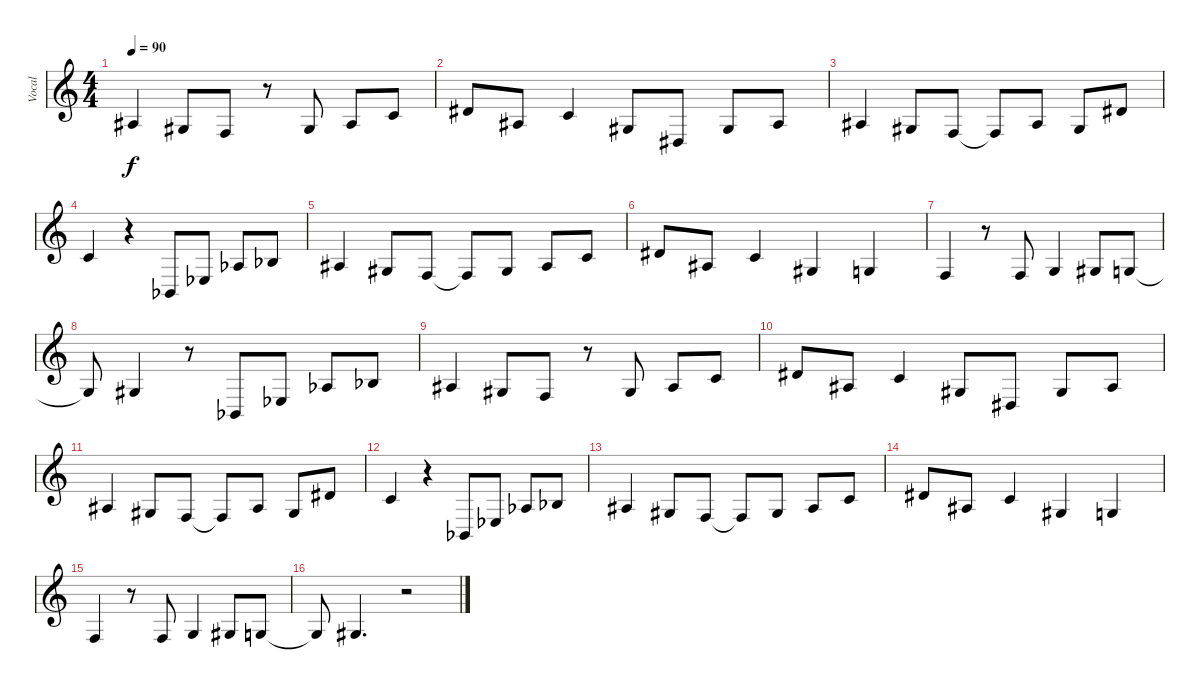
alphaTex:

\track ("Vocal" "Vocal") {instrument brightacousticpiano}
\staff {score}
\tuning (E4 B3 G3 D3 A2 E2) {hide}
\ts (4 4)
\tempo 90
\clef g2
\ks c
3.3.4{dy f} 1.3.8 3.4.8 r.8 1.3.8 3.3.8 1.2.8 |
4.2.8 3.3.8 1.2.4 1.3.8 1.4.8 1.3.8 3.3.8 |
3.3.4 1.3.8 3.4.8 3.4{t}.8 3.3.8 1.3.8 4.2.8 |
1.2.4 r.4 1.5{acc b}.8 1.4{acc b}.8 1.3{acc b}.8 3.3{acc b}.8 |
3.3.4 1.3.8 3.4.8 3.4{t}.8 1.3.8 3.3.8 1.2.8 |
4.2.8 3.3.8 1.2.4 1.3.4 0.3.4 |
3.4.4 r.8 3.4.8 0.3.4 1.3.8 0.3.8 |
0.3{t}.8 1.3.4 r.8 1.5{acc b}.8 1.4{acc b}.8 1.3{acc b}.8 3.3{acc b}.8 |
3.3.4 1.3.8 3.4.8 r.8 1.3.8 3.3.8 1.2.8 |
4.2.8 3.3.8 1.2.4 1.3.8 1.4.8 1.3.8 3.3.8 |
3.3.4 1.3.8 3.4.8 3.4{t}.8 3.3.8 1.3.8 4.2.8 |
1.2.4 r.4 1.5{acc b}.8 6.5{acc b}.8 1.3{acc b}.8 3.3{acc b}.8 |
3.3.4 1.3.8 3.4.8 3.4{t}.8 1.3.8 3.3.8 1.2.8 |
4.2.8 3.3.8 1.2.4 1.3.4 0.3.4 |
3.4.4 r.8 3.4.8 0.3.4 1.3.8 0.3.8 |
0.3{t}.8 1.3.4{d} r.2
